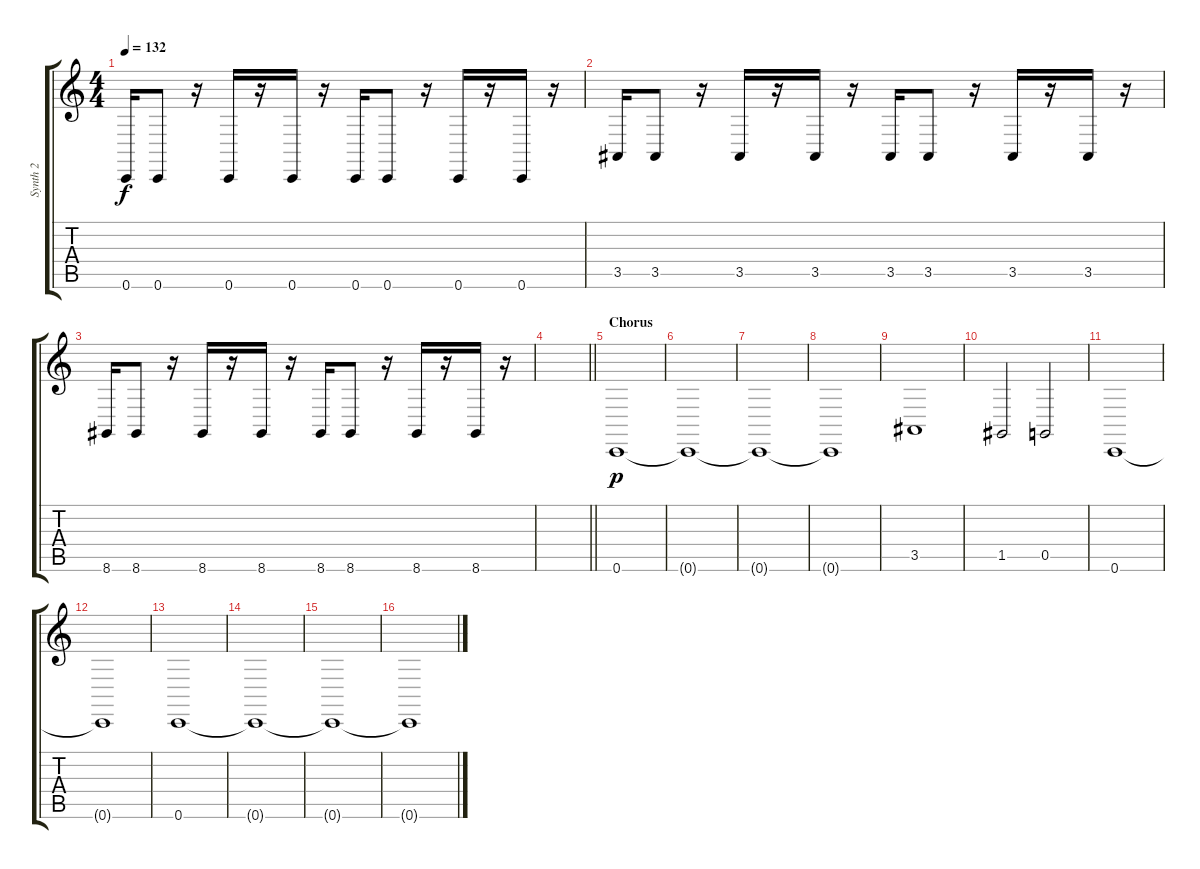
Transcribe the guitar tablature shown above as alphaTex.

\track ("Synth 2" "Synth 2") {instrument lead1square}
\staff {score tabs}
\tuning (D4 A3 F3 C3 G2 C2) {hide}
\ts (4 4)
\tempo 132
\clef g2
\ks c
0.6.16{dy f} 0.6.8 r.16 0.6.16 r.16 0.6.16 r.16 0.6.16 0.6.8 r.16 0.6.16 r.16 0.6.16 r.16 |
3.5.16 3.5.8 r.16 3.5.16 r.16 3.5.16 r.16 3.5.16 3.5.8 r.16 3.5.16 r.16 3.5.16 r.16 |
8.6.16 8.6.8 r.16 8.6.16 r.16 8.6.16 r.16 8.6.16 8.6.8 r.16 8.6.16 r.16 8.6.16 r.16 |
\barLineRight lightlight
|
\section ("" "Chorus ")
0.6.1{dy p} |
0.6{t}.1 |
0.6{t}.1 |
0.6{t}.1 |
3.5.1 |
1.5.2 0.5.2 |
0.6.1 |
0.6{t}.1 |
0.6.1 |
0.6{t}.1 |
0.6{t}.1 |
0.6{t}.1
